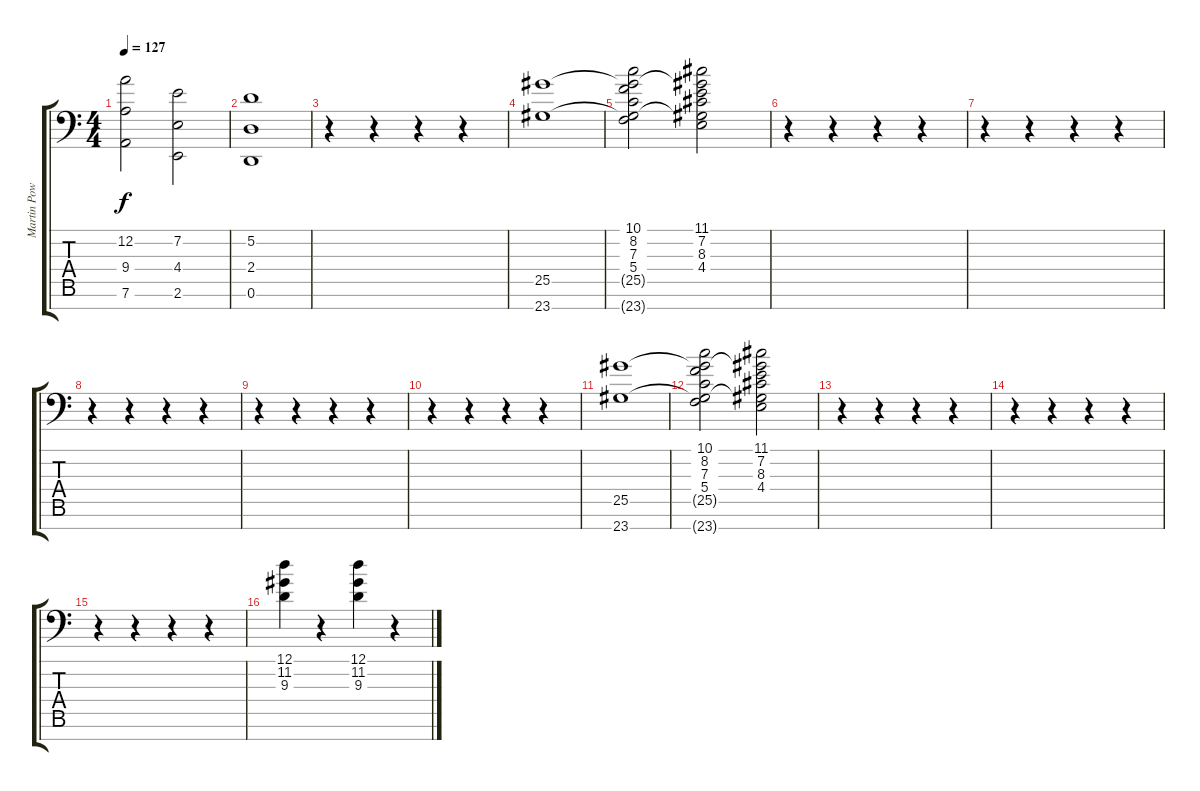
\track ("Martin Powell - Choir" "Martin Pow") {instrument choiraahs}
\staff {score tabs}
\tuning (D4 A3 F3 C3 G2 D2 A1) {hide}
\ts (4 4)
\tempo 127
\clef f4
\ks c
(12.2 9.4 7.6).2{dy f} (7.2 4.4 2.6).2 |
(5.2 2.4 0.6).1 |
r.4 r.4 r.4 r.4 |
(25.5 23.7).1 |
(10.1 8.2 7.3 5.4 25.5{t} 23.7{t}).2 (11.1 7.2 8.3 4.4 25.5{t} 23.7{t}).2 |
r.4 r.4 r.4 r.4 |
r.4 r.4 r.4 r.4 |
r.4 r.4 r.4 r.4 |
r.4 r.4 r.4 r.4 |
r.4 r.4 r.4 r.4 |
(25.5 23.7).1 |
(10.1 8.2 7.3 5.4 25.5{t} 23.7{t}).2 (11.1 7.2 8.3 4.4 25.5{t} 23.7{t}).2 |
r.4 r.4 r.4 r.4 |
r.4 r.4 r.4 r.4 |
r.4 r.4 r.4 r.4 |
(12.1 11.2 9.3).4 r.4 (12.1 11.2 9.3).4 r.4
